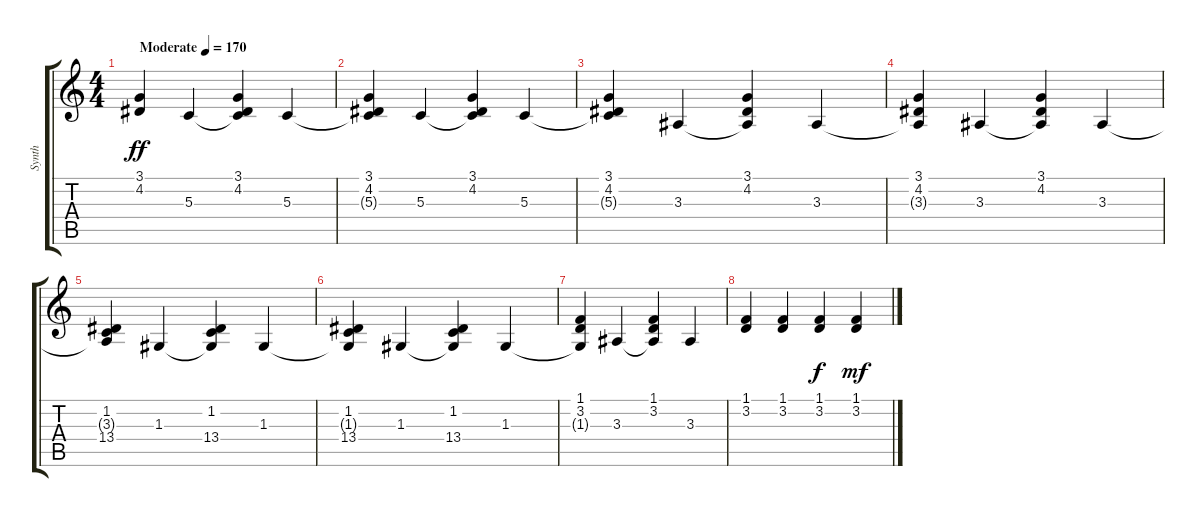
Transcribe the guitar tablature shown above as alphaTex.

\track ("Synth" "Synth") {instrument synthstrings1}
\staff {score tabs}
\tuning (E4 B3 G3 D3 A2 E2) {hide}
\ts (4 4)
\tempo (170 "Moderate")
\clef g2
\ks c
(3.1 4.2).4{dy ff instrument synthstrings1} 5.3.4 (3.1 4.2 5.3{t}).4 5.3.4 |
(3.1 4.2 5.3{t}).4 5.3.4 (3.1 4.2 5.3{t}).4 5.3.4 |
(3.1 4.2 5.3{t}).4 3.3.4 (3.1 4.2 3.3{t}).4 3.3.4 |
(3.1 4.2 3.3{t}).4 3.3.4 (3.1 4.2 3.3{t}).4 3.3.4 |
(1.2 3.3{t} 13.4).4 1.3.4 (1.2 1.3{t} 13.4).4 1.3.4 |
(1.2 1.3{t} 13.4).4 1.3.4 (1.2 1.3{t} 13.4).4 1.3.4 |
(1.1 3.2 1.3{t}).4 3.3.4 (1.1 3.2 3.3{t}).4 3.3.4 |
(1.1 3.2).4 (1.1 3.2).4 (1.1 3.2).4{dy f} (1.1 3.2).4{dy mf}
